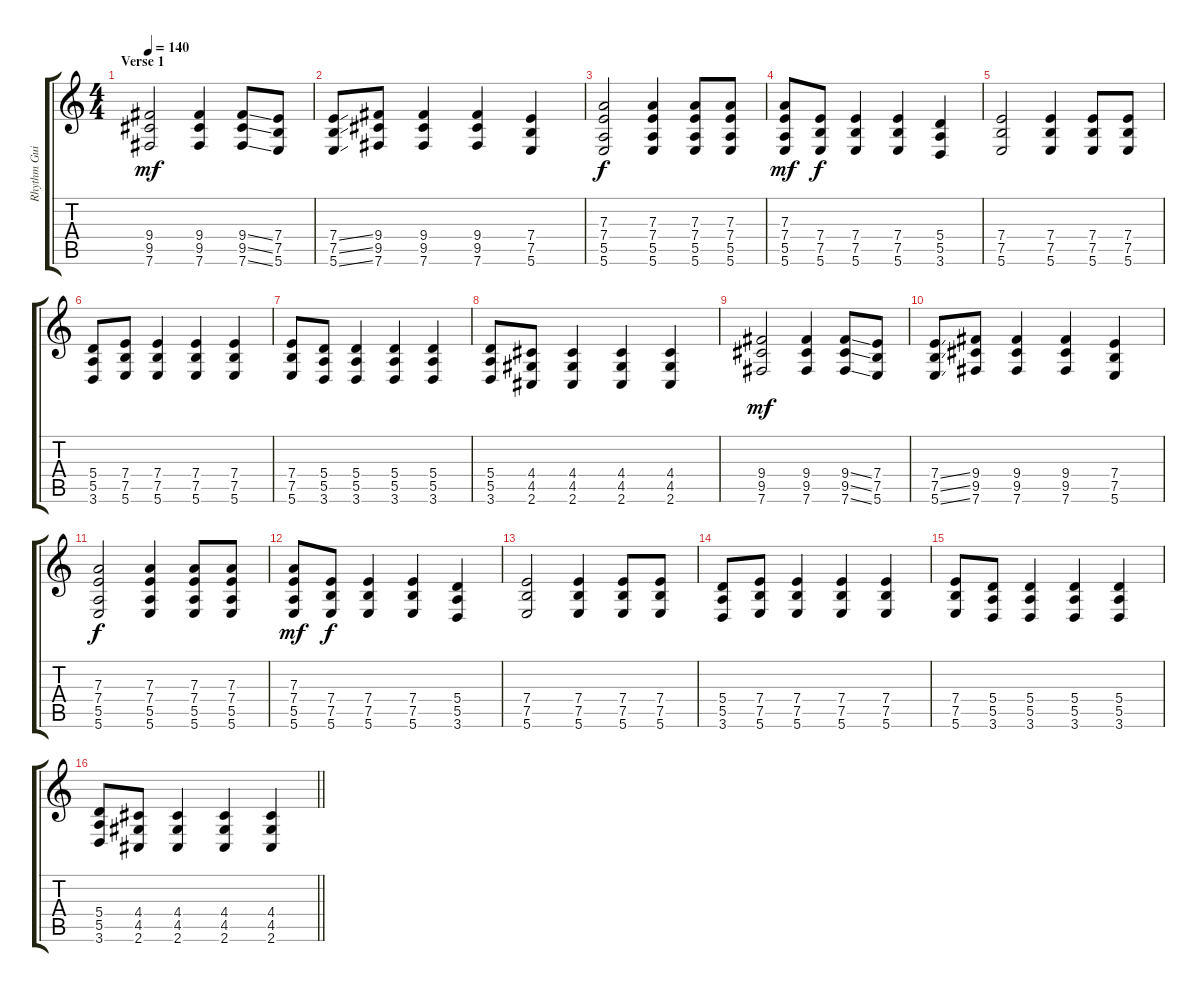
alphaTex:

\track ("Rhythm Guitar" "Rhythm Gui") {instrument distortionguitar}
\staff {score tabs}
\tuning (B3 Gb3 D3 A2 E2 B1) {hide}
\ts (4 4)
\section ("" "Verse 1")
\tempo 140
\clef g2
\ks c
(9.4 9.5 7.6).2{dy mf} (9.4 9.5 7.6).4 (9.4{ss} 9.5{ss} 7.6{ss}).8 (7.4 7.5 5.6).8 |
(7.4{ss} 7.5{ss} 5.6{ss}).8 (9.4 9.5 7.6).8 (9.4 9.5 7.6).4 (9.4 9.5 7.6).4 (7.4 7.5 5.6).4 |
(7.3 7.4 5.5 5.6).2{dy f} (7.3 7.4 5.5 5.6).4 (7.3 7.4 5.5 5.6).8 (7.3 7.4 5.5 5.6).8 |
(7.3 7.4 5.5 5.6).8{dy mf} (7.4 7.5 5.6).8{dy f} (7.4 7.5 5.6).4 (7.4 7.5 5.6).4 (5.4 5.5 3.6).4 |
(7.4 7.5 5.6).2 (7.4 7.5 5.6).4 (7.4 7.5 5.6).8 (7.4 7.5 5.6).8 |
(5.4 5.5 3.6).8 (7.4 7.5 5.6).8 (7.4 7.5 5.6).4 (7.4 7.5 5.6).4 (7.4 7.5 5.6).4 |
(7.4 7.5 5.6).8 (5.4 5.5 3.6).8 (5.4 5.5 3.6).4 (5.4 5.5 3.6).4 (5.4 5.5 3.6).4 |
(5.4 5.5 3.6).8 (4.4 4.5 2.6).8 (4.4 4.5 2.6).4 (4.4 4.5 2.6).4 (4.4 4.5 2.6).4 |
(9.4 9.5 7.6).2{dy mf} (9.4 9.5 7.6).4 (9.4{ss} 9.5{ss} 7.6{ss}).8 (7.4 7.5 5.6).8 |
(7.4{ss} 7.5{ss} 5.6{ss}).8 (9.4 9.5 7.6).8 (9.4 9.5 7.6).4 (9.4 9.5 7.6).4 (7.4 7.5 5.6).4 |
(7.3 7.4 5.5 5.6).2{dy f} (7.3 7.4 5.5 5.6).4 (7.3 7.4 5.5 5.6).8 (7.3 7.4 5.5 5.6).8 |
(7.3 7.4 5.5 5.6).8{dy mf} (7.4 7.5 5.6).8{dy f} (7.4 7.5 5.6).4 (7.4 7.5 5.6).4 (5.4 5.5 3.6).4 |
(7.4 7.5 5.6).2 (7.4 7.5 5.6).4 (7.4 7.5 5.6).8 (7.4 7.5 5.6).8 |
(5.4 5.5 3.6).8 (7.4 7.5 5.6).8 (7.4 7.5 5.6).4 (7.4 7.5 5.6).4 (7.4 7.5 5.6).4 |
(7.4 7.5 5.6).8 (5.4 5.5 3.6).8 (5.4 5.5 3.6).4 (5.4 5.5 3.6).4 (5.4 5.5 3.6).4 |
\barLineRight lightlight
(5.4 5.5 3.6).8 (4.4 4.5 2.6).8 (4.4 4.5 2.6).4 (4.4 4.5 2.6).4 (4.4 4.5 2.6).4
